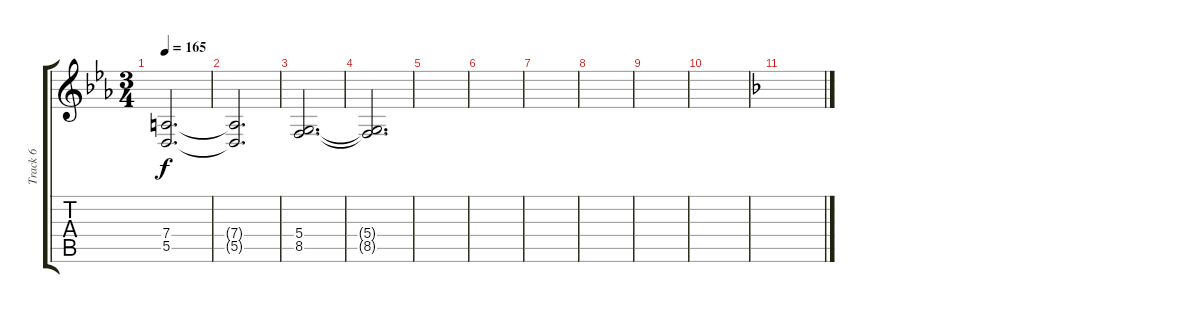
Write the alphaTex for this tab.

\track ("Track 6" "Track 6") {instrument pad8sweep}
\staff {score tabs}
\tuning (E4 B3 G3 D3 A2 E2) {hide}
\ts (3 4)
\tempo 165
\clef g2
\ks eb
(7.4 5.5).2{d dy f} |
(7.4{t} 5.5{t}).2{d} |
(5.4 8.5).2{d} |
(5.4{t} 8.5{t}).2{d} |
|
|
|
|
|
|
\ks f
